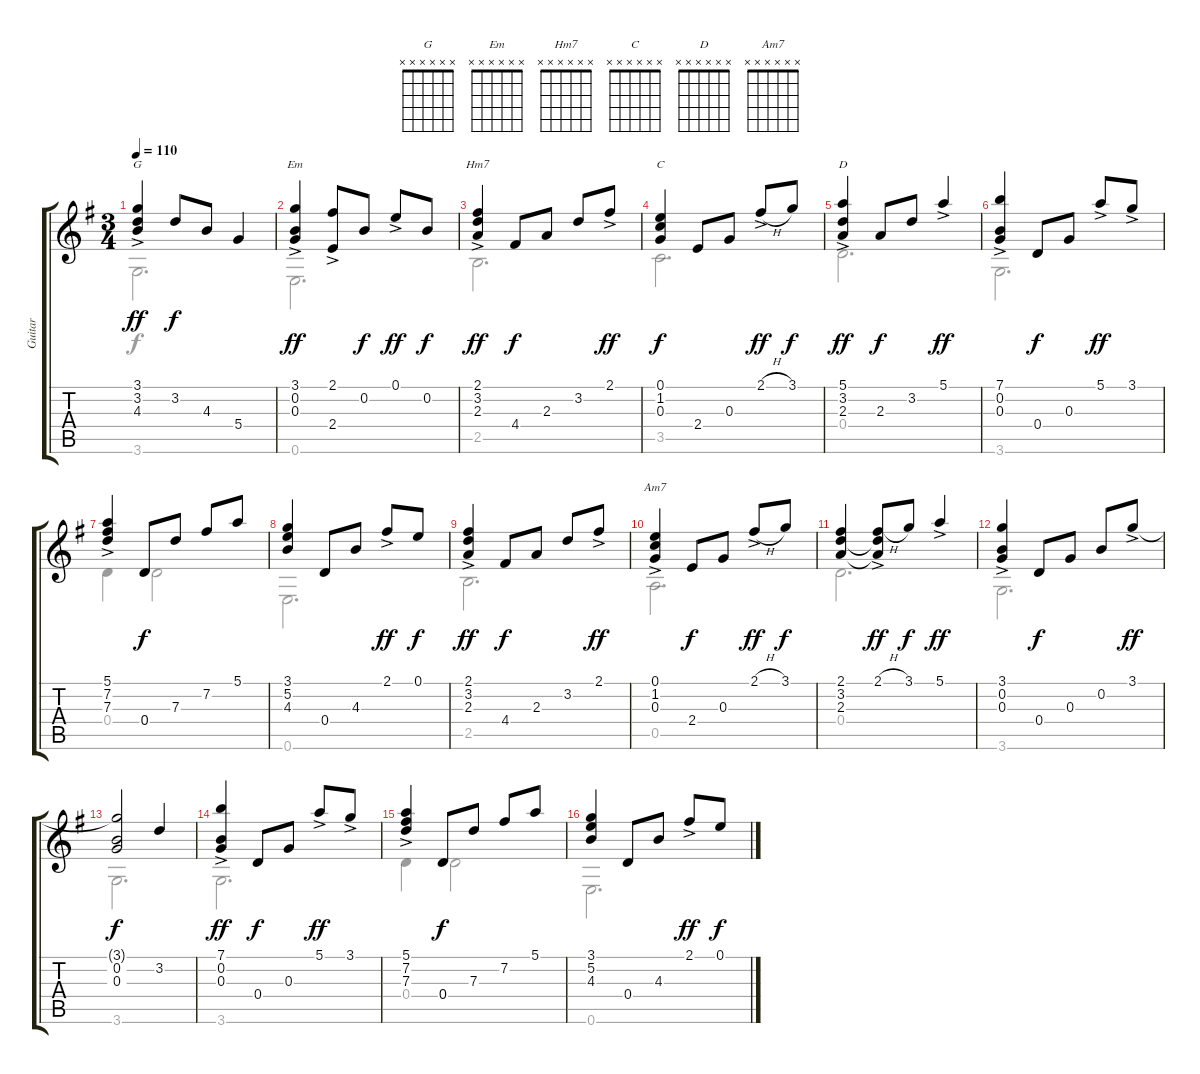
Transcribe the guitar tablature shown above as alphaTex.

\track ("Guitar" "Guitar") {instrument acousticguitarsteel}
\staff {score tabs}
\tuning (E4 B3 G3 D3 A2 E2) {hide}
\chord ("G" x x x x x x)
\chord ("Em" x x x x x x)
\chord ("Hm7" x x x x x x)
\chord ("C" x x x x x x)
\chord ("D" x x x x x x)
\chord ("Am7" x x x x x x)
\voice
\ts (3 4)
\tempo 110
\clef g2
\ks g
(3.1{ac} 3.2 4.3).4{ch "G" dy ff} 3.2.8{dy f} 4.3.8 5.4.4 |
(3.1{ac} 0.2 0.3).4{ch "Em" dy ff} (2.1{ac} 2.4).8 0.2.8{dy f} 0.1{ac}.8{dy ff} 0.2.8{dy f} |
(2.1{ac} 3.2 2.3).4{ch "Hm7" dy ff} 4.4.8{dy f} 2.3.8 3.2.8 2.1{ac}.8{dy ff} |
(0.1 1.2 0.3).4{ch "C" dy f} 2.4.8 0.3.8 2.1{h ac}.8{dy ff} 3.1.8{dy f} |
(5.1{ac} 3.2 2.3).4{ch "D" dy ff} 2.3.8{dy f} 3.2.8 5.1{ac}.4{dy ff} |
(7.1{ac} 0.2 0.3).4 0.4.8{dy f} 0.3.8 5.1{ac}.8{dy ff} 3.1{ac}.8 |
(5.1{ac} 7.2 7.3).4 0.4.8{dy f} 7.3.8 7.2.8 5.1.8 |
(3.1 5.2 4.3).4 0.4.8 4.3.8 2.1{ac}.8{dy ff} 0.1.8{dy f} |
(2.1{ac} 3.2 2.3).4{dy ff} 4.4.8{dy f} 2.3.8 3.2.8 2.1{ac}.8{dy ff} |
(0.1{ac} 1.2 0.3).4{ch "Am7"} 2.4.8{dy f} 0.3.8 2.1{h ac}.8{dy ff} 3.1.8{dy f} |
(2.1 3.2 2.3).4 (2.1{h ac} 3.2{t} 2.3{t}).8{dy ff} 3.1.8{dy f} 5.1{ac}.4{dy ff} |
(3.1{ac} 0.2 0.3).4 0.4.8{dy f} 0.3.8 0.2.8 3.1{ac}.8{dy ff} |
(3.1{t} 0.2 0.3).2{dy f} 3.2.4 |
(7.1{ac} 0.2 0.3).4{dy ff} 0.4.8{dy f} 0.3.8 5.1{ac}.8{dy ff} 3.1{ac}.8 |
(5.1{ac} 7.2 7.3).4 0.4.8{dy f} 7.3.8 7.2.8 5.1.8 |
(3.1 5.2 4.3).4 0.4.8 4.3.8 2.1{ac}.8{dy ff} 0.1.8{dy f}
\voice
\clef g2
\ottava regular
\simile none
\ks g
3.6.2{d dy f} |
0.6.2{d} |
2.5.2{d} |
3.5.2{d} |
0.4.2{d} |
3.6.2{d} |
0.4.4 0.4.2 |
0.6.2{d} |
2.5.2{d} |
0.5.2{d} |
0.4.2{d} |
3.6.2{d} |
3.6.2{d} |
3.6.2{d} |
0.4.4 0.4.2 |
0.6.2{d}
